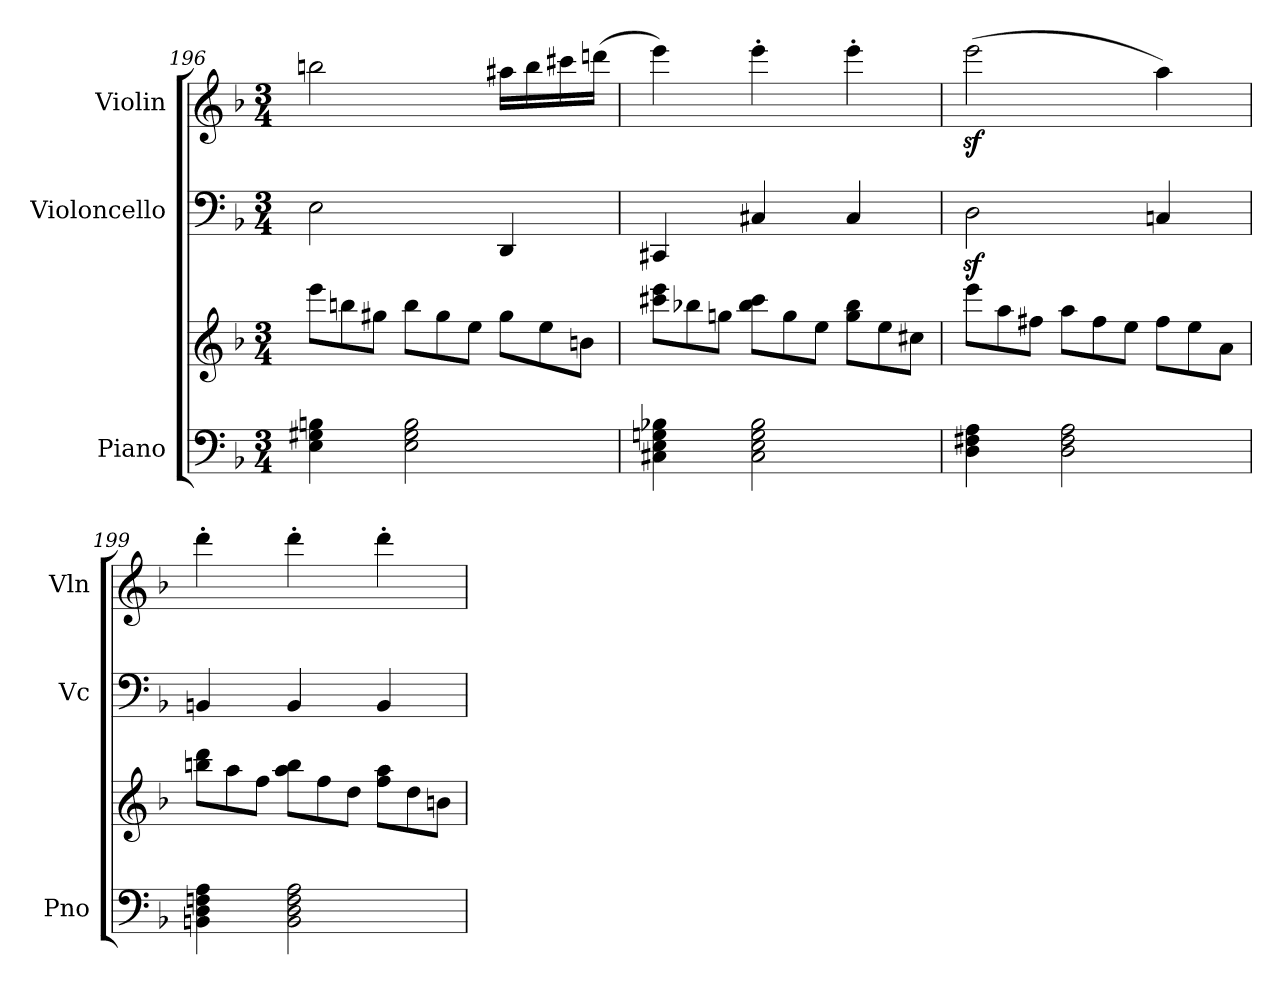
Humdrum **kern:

**kern	**kern	**kern	**kern
*part3	*part3	*part2	*part1
*staff4	*staff3	*staff2	*staff1
*I"Piano	*	*I"Violoncello	*I"Violin
*I'Pno	*	*I'Vc	*I'Vln
!!LO:LB:g=z
*clefF4	*clefG2	*clefF4	*clefG2
*k[b-]	*k[b-]	*k[b-]	*k[b-]
*M3/4	*M3/4	*M3/4	*M3/4
*	*Xtuplet	*	*
=196	=196	=196	=196
4E\ 4G#X\ 4Bn\	12eee\L	2E\	2bbn\
.	12bbn\	.	.
.	12gg#X\J	.	.
2E\ 2G#\ 2B\	12bb\L	.	.
.	12gg#\	.	.
.	12ee\J	.	.
.	12gg#\L	4DD/	16aa#X\LL
.	.	.	16bb\
.	12ee\	.	.
.	.	.	16ccc#X\
.	12bn\J	.	.
.	.	.	(>16dddn\JJ
=197	=197	=197	=197
4C#X\ 4E\ 4Gn\ 4B-X\	12ccc#X\ 12eee\L	4CC#X/	4eee\)
.	12bb-X\	.	.
.	12ggn\J	.	.
2C#\ 2E\ 2G\ 2B-\	12bb-\ 12ccc#\L	4C#X/	4eee'\
.	12gg\	.	.
.	12ee\J	.	.
.	12gg\ 12bb-\L	4C#/	4eee'\
.	12ee\	.	.
.	12cc#X\J	.	.
=198	=198	=198	=198
4D\ 4F#X\ 4A\	12eee\L	2Dz<\	(>2eeez<\
.	12aa\	.	.
.	12ff#X\J	.	.
2D\ 2F#\ 2A\	12aa\L	.	.
.	12ff#\	.	.
.	12ee\J	.	.
.	12ff#\L	4Cn/	4aa\)
.	12ee\	.	.
.	12a\J	.	.
!!LO:PB:g=z
=199	=199	=199	=199
4BBn\ 4D\ 4Fn\ 4A\	12bbn\ 12ddd\L	4BBn/	4ddd'\
.	12aa\	.	.
.	12ff\J	.	.
2BB\ 2D\ 2F\ 2A\	12aa\ 12bb\L	4BB/	4ddd'\
.	12ff\	.	.
.	12dd\J	.	.
.	12ff\ 12aa\L	4BB/	4ddd'\
.	12dd\	.	.
.	12bn\J	.	.
=	=	=	=
*-	*-	*-	*-
